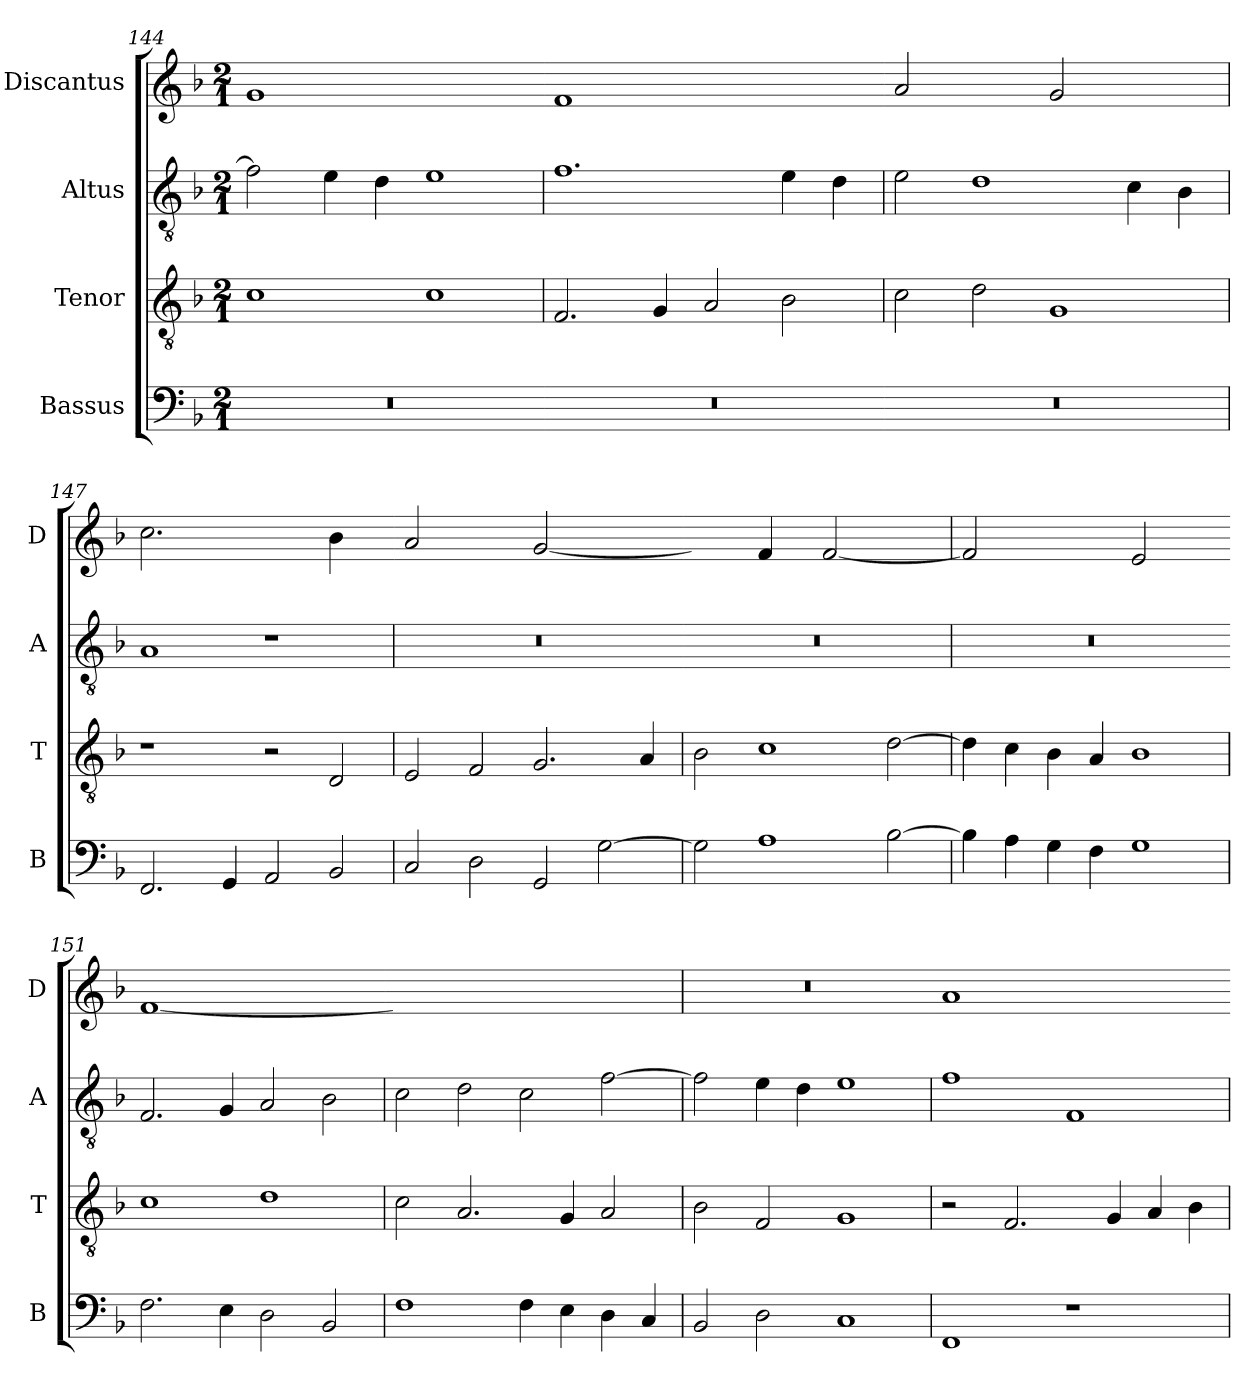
**kern	**kern	**kern	**kern
*part4	*part3	*part2	*part1
*staff4	*staff3	*staff2	*staff1
*I"Bassus	*I"Tenor	*I"Altus	*I"Discantus
*I'B	*I'T	*I'A	*I'D
*clefF4	*clefGv2	*clefGv2	*clefG2
*k[b-]	*k[b-]	*k[b-]	*k[b-]
*M2/1	*M2/1	*M2/1	*M2/1
=144	=144	=144	=144
!	!	!	!LO:N:vis=1
0r	1c	2f\]	0g
.	.	4e\	.
.	.	4d\	.
.	1c	1e	.
=145	=145	=145	=145-
!	!	!	!LO:N:vis=1
0r	2.F/	1.f	0f
.	4G/	.	.
.	2A/	.	.
.	2B-\	4e\	.
.	.	4d\	.
=146	=146	=146	=146-
!	!	!	!LO:N:vis=2
0r	2c\	2e\	1a
.	2d\	1d	.
!	!	!	!LO:N:vis=2
.	1G	.	1g
.	.	4c\	.
.	.	4B-\	.
=147	=147	=147	=147
!	!	!	!LO:N:vis=2.
2.FF/	1r	1A	1.cc
4GG/	.	.	.
2AA/	2r	1r	.
!	!	!	!LO:N:vis=4
2BB-/	2D/	.	2b-\
=148	=148	=148	=148-
!	!	!	!LO:N:vis=2
2C/	2E/	0r	1a
2D\	2F/	.	.
!	!	!	!LO:N:vis=2
2GG/	2.G/	.	[1g
[2G\	.	.	.
.	4A/	.	.
=149	=149	=149	=149-
!	!	!	!LO:N:vis=4
2G\]	2B-\	0r	2g/yy]
!	!	!	!LO:N:vis=4
1A	1c	.	2f/
!	!	!	!LO:N:vis=2
.	.	.	[1f
[2B-\	[2d\	.	.
=150	=150	=150	=150
!	!	!	!LO:N:vis=2
4B-\]	4d\]	0r	1f]
4A\	4c\	.	.
4G\	4B-\	.	.
4F\	4A/	.	.
!	!	!	!LO:N:vis=2
1G	1B-	.	1e
=151	=151	=151	=151-
!	!	!	!LO:N:vis=1
2.F\	1c	2.F/	[0f
4E\	.	4G/	.
2D\	1d	2A/	.
2BB-/	.	2B-\	.
=152	=152	=152	=152-
!	!	!	!LO:N:vis=1
1F	2c\	2c\	0fyy]
.	2.A/	2d\	.
4F\	.	2c\	.
4E\	4G/	.	.
4D\	2A/	[2f\	.
4C/	.	.	.
=153	=153	=153	=153
!	!	!	!LO:N:vis=1
2BB-/	2B-\	2f\]	0r
2D\	2F/	4e\	.
.	.	4d\	.
1C	1G	1e	.
=154	=154	=154	=154-
!	!	!	!LO:N:vis=1
1FF	2r	1f	0a
.	2.F/	.	.
1r	.	1F	.
.	4G/	.	.
.	4A/	.	.
.	4B-\	.	.
=	=	=	=-
*-	*-	*-	*-
